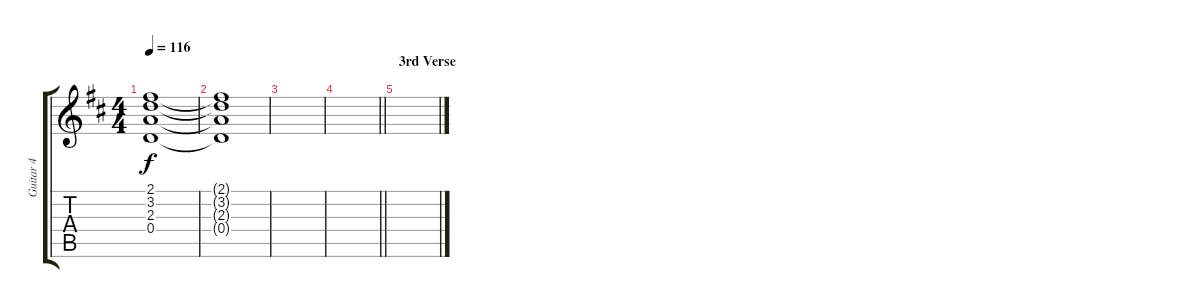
\track ("Guitar 4" "Guitar 4") {instrument overdrivenguitar}
\staff {score tabs}
\tuning (E4 B3 G3 D3 A2 E2) {hide}
\ts (4 4)
\tempo 116
\clef g2
\ks d
(2.1{t} 3.2{t} 2.3{t} 0.4{t}).1{dy f} |
(2.1{t} 3.2{t} 2.3{t} 0.4{t}).1{volume 0 instrument overdrivenguitar} |
|
\barLineRight lightlight
|
\section ("" "3rd Verse")
